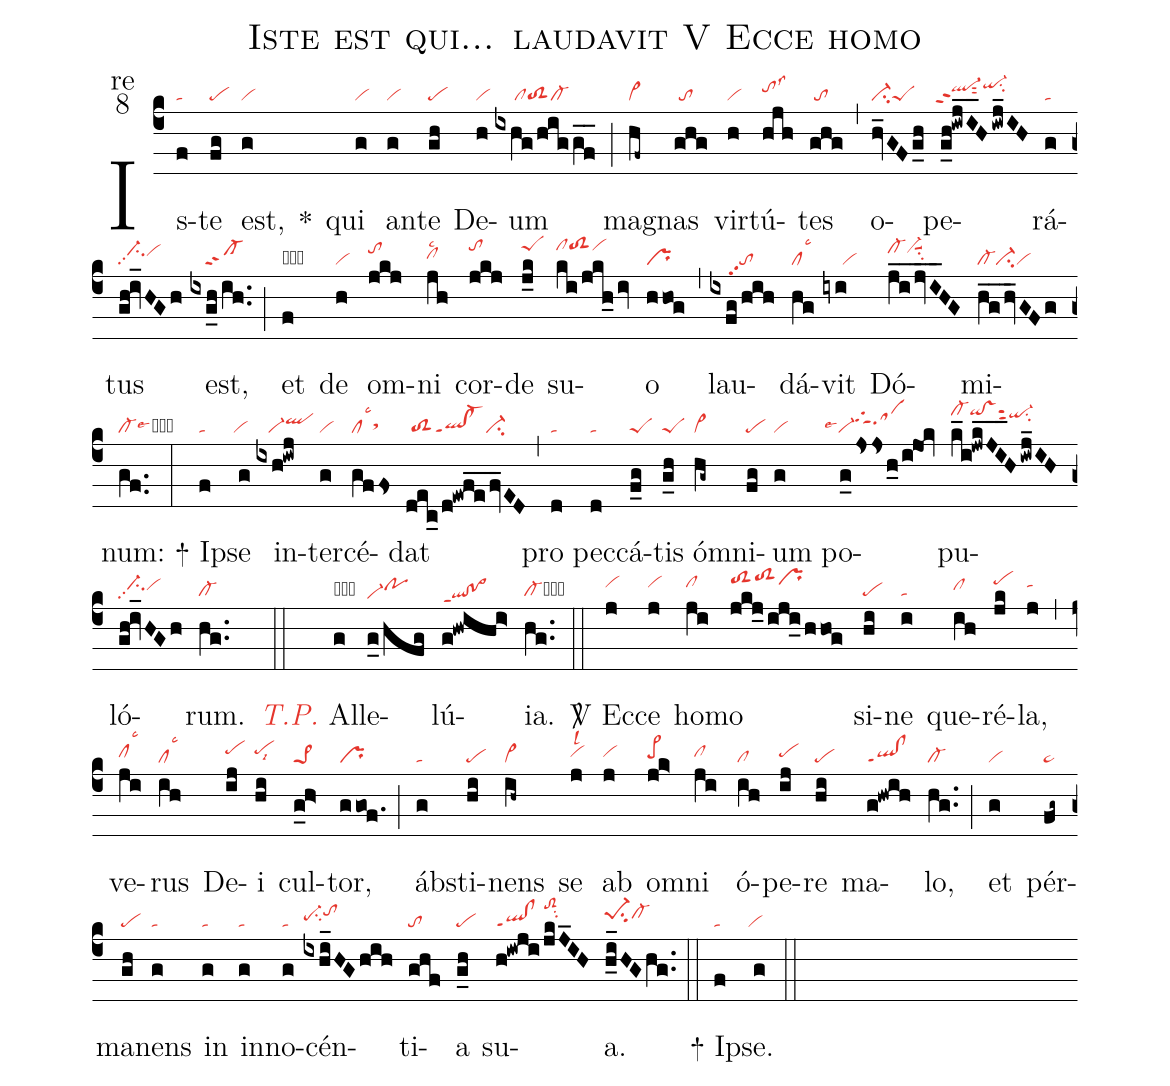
name:Iste est qui... laudavit V Ecce homo;
office-part:re;
mode:8;
nabc-lines:1;
%%
(c4) Is(f|ta)te(fg|pe) est,(g|vi) <sp>*</sp>() qui(g|vi) an(g|vi)te(gh|pe) De(h|vi)um(ixhg/higgf__|/////cltoS2cl-) (;) ma(hf~|vi>)gnas(ghg|/to) vir(h|vi)tú(hjh|tohilss3)tes(ghg|/to) (,) o(hv_GFg_h|ci-peS)pe(g_h!iwjI__Hiwj_IH|`ql-hippt2sut2qi-hjsu2)rá(g|ta)tus(gh!iv_HGh|//ci-hipp2vihi) est,(ixg_h/ih..|////cl-ppt2) (;) et(f|obta) de(h|vi) om(jkj|tohj)ni(jh|clhhlsc2) cor(jkj|tohk)de(j_k|peShk) su(ki/jkh_/iv|clhktoS2hkvihk)o(hhog|pr) (,) lau(ixfg/hih|/////topp2)dá(hg|cllsc3)vit(iyi|/////vi) Dó(ji__/jv_I_HG|cl-hjvi-hjsuu1su2)mi(hg__hv_GFg|cl-ci-vi)num:(gf..|cl-lse6cb) (:)

<sp>+</sp> Ip(f|ta)se(g|`vi) in(ixh!iwj|///vi-qlhi)ter(g|vi)cé(gffs|cllsc3sthh)dat(dec_/d!ewfe__fv_ED|/toS2ql!cl-ppt1ci-) (,) pro(d|ta) pec(d|ta)cá(f_g|peS)tis(g_h|peS) óm(hg~|vi>)ni(fg|pe)um(g|vi) po(g_0/jsjsh_0/i@jok|````vi-lse4tgShjsahi)pu(k_i!jwk_J_I_H/iwj_IH|cl-hlqihl!vshlsut2qi-hksu2)ló(gh!iv_HGh|//ci-hhpp2vihh)rum.(hg..|cl-) (::)

<i><c>T.P.</c></i> Al(g|obvi)le(g_0/hfg|vi-hepohh)lú(g!hwihi>|qlhe!po>heppt1){ia}.(hg..|cl-cb) (::)

<sp>V/</sp> Ec(j|vihi)ce(j|vihi) ho(ji|clhi)mo(jkj_/iji_/hhog|toS2hjtoS2hkprhj) si(hi|pe)ne(i|ta) que(ih|clhh)ré(jk|pehj)la,(j|tahi) (,) ve(ji|clhhlsc3)rus(ih|cllsc3) De(ij|pehi)i(hi|pehilsi8) cul(g_h>|pe>1)tor,(ggof.|pr) (;) áb(g|ta)sti(hi|pe)nens(ih~|vi>) se(j|vihhlsl2) ab(j|vihh) om(jk>|pe>hh)ni(ji|clhh) ó(ih|cl)pe(ij|pehh)re(hi|pe) ma(g!hwih|ql!clppt1)lo,(hg..|cl-) (;) et(g|vi) pér(fg~|pe~)ma(gh|pe)nens(g|ta) in(g|ta) in(g|ta)no(g|ta)cén(ixhi_HGhih|pe-hhsu2tohj)ti(ghf|to)a(g_h|pe) su(h!iwji/jkJ_IH|ql!clppt1/toS2hlsu2)a.(h_i_HGhg..|pe-1hisu2cl-hi) (::)

<sp>+</sp> I(f|ta)pse.(g|`vi) (::)
